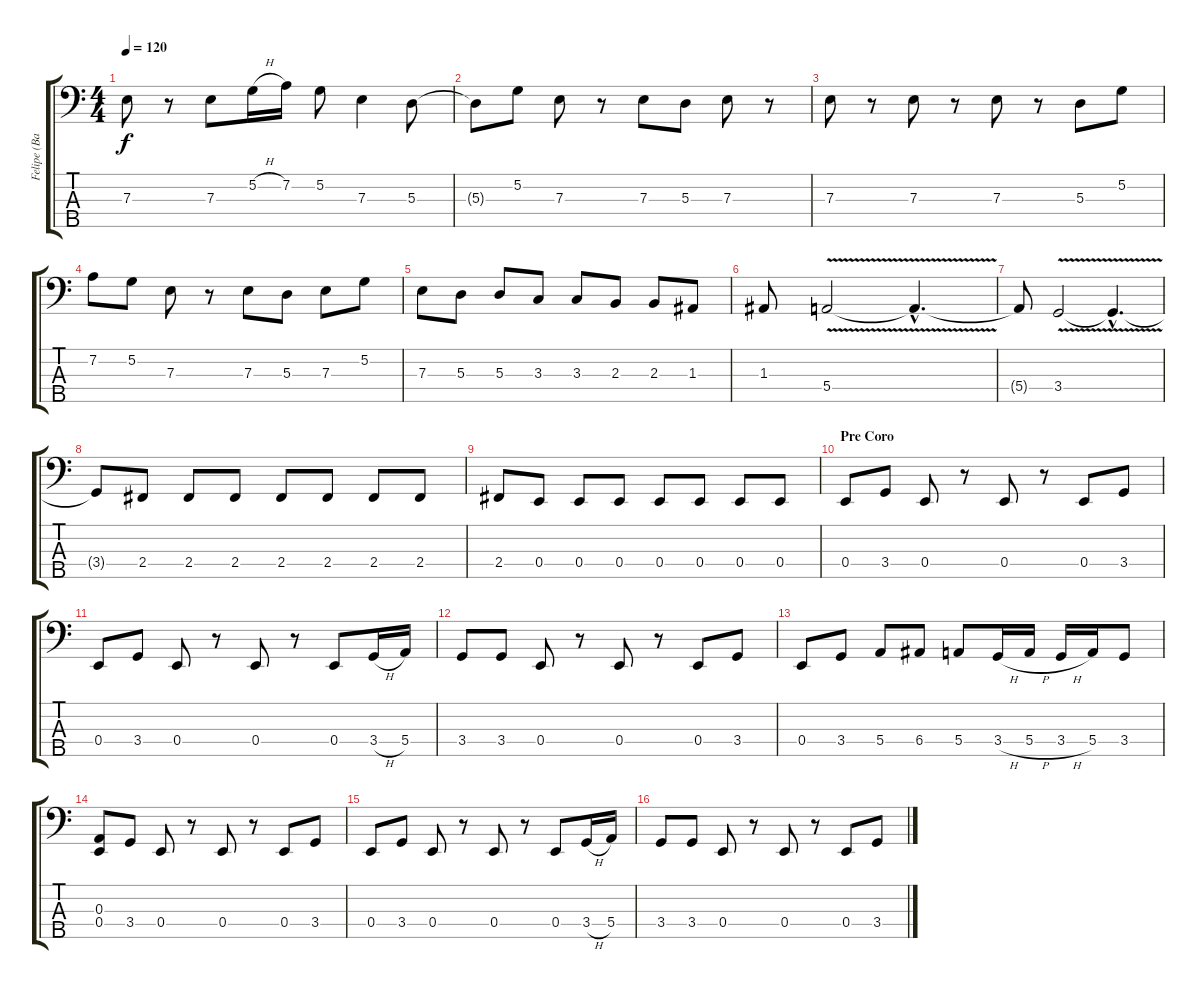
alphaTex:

\track ("Felipe (Bajo)" "Felipe (Ba") {instrument electricbassfinger}
\staff {score tabs}
\tuning (G2 D2 A1 E1 B0) {hide}
\ts (4 4)
\tempo 120
\clef f4
\ks c
7.3.8{dy f} r.8 7.3.8 5.2{h}.16 7.2.16 5.2.8 7.3.4 5.3.8 |
5.3{t}.8 5.2.8 7.3.8 r.8 7.3.8 5.3.8 7.3.8 r.8 |
7.3.8 r.8 7.3.8 r.8 7.3.8 r.8 5.3.8 5.2.8 |
7.2.8 5.2.8 7.3.8 r.8 7.3.8 5.3.8 7.3.8 5.2.8 |
7.3.8 5.3.8 5.3.8 3.3.8 3.3.8 2.3.8 2.3.8 1.3.8 |
1.3.8 5.4{v}.2 5.4{hac t}.4{d} |
5.4{t}.8 3.4{v}.2 3.4{hac t}.4{d} |
3.4{t}.8 2.4.8 2.4.8 2.4.8 2.4.8 2.4.8 2.4.8 2.4.8 |
2.4.8 0.4.8{instrument slapbass1} 0.4.8 0.4.8 0.4.8 0.4.8 0.4.8 0.4.8 |
\section ("" "Pre Coro")
0.4.8{instrument slapbass1} 3.4.8 0.4.8 r.8 0.4.8 r.8 0.4.8 3.4.8 |
0.4.8 3.4.8 0.4.8 r.8 0.4.8 r.8 0.4.8 3.4{h}.16 5.4.16 |
3.4.8 3.4.8 0.4.8 r.8 0.4.8 r.8 0.4.8 3.4.8 |
0.4.8 3.4.8 5.4.8 6.4.8 5.4.8 3.4{h}.16 5.4{h}.16 3.4{h}.16 5.4.16 3.4.8 |
(0.3 0.4).8 3.4.8 0.4.8 r.8 0.4.8 r.8 0.4.8 3.4.8 |
0.4.8 3.4.8 0.4.8 r.8 0.4.8 r.8 0.4.8 3.4{h}.16 5.4.16 |
3.4.8 3.4.8 0.4.8 r.8 0.4.8 r.8 0.4.8 3.4.8
